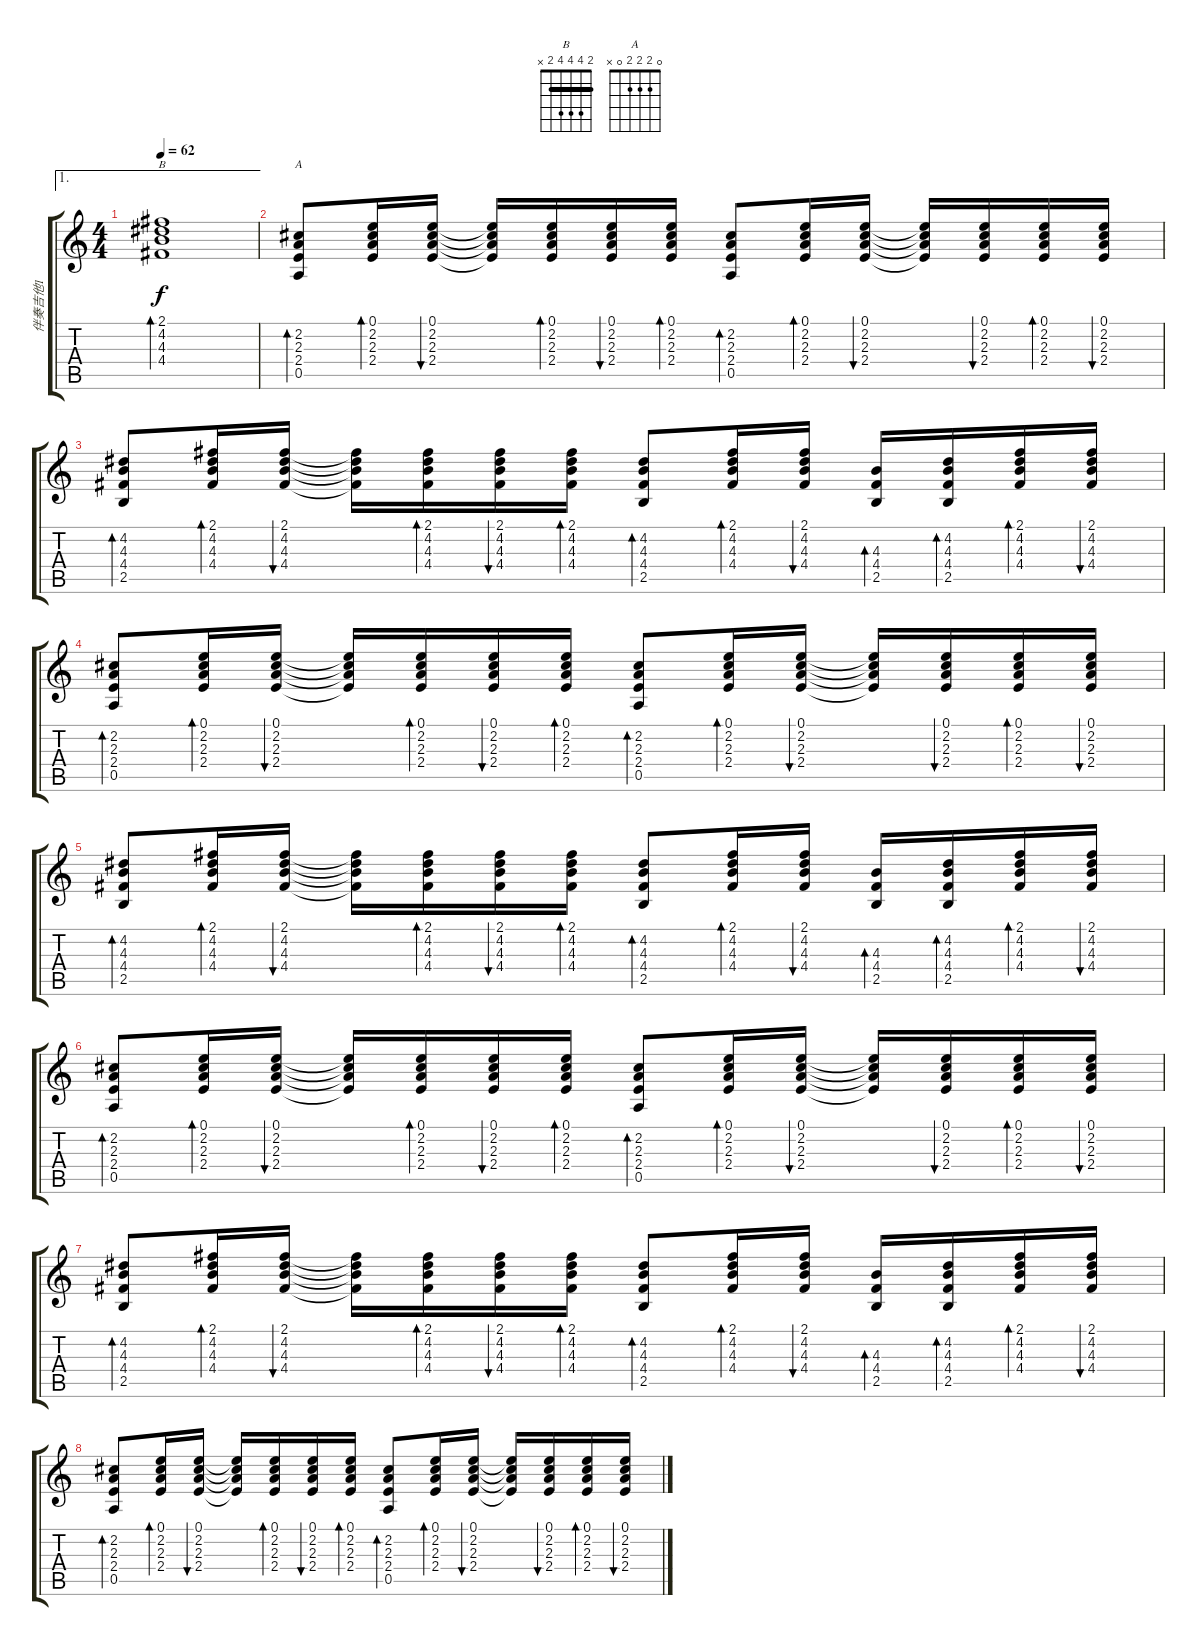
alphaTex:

\track ("伴奏吉他1" "伴奏吉他1") {instrument acousticguitarsteel}
\staff {score tabs}
\tuning (E4 B3 G3 D3 A2 E2) {hide}
\chord ("B" 2 4 4 4 2 x) {barre 2}
\chord ("A" 0 2 2 2 0 x)
\ae 1
\ts (4 4)
\tempo 62
\clef g2
\ks c
(2.1 4.2 4.3 4.4).1{bd 120 ch "B" dy f} |
(2.2 2.3 2.4 0.5).8{bd 30 ch "A"} (0.1 2.2 2.3 2.4).16{bd 30} (0.1 2.2 2.3 2.4).16{bu 30} (0.1{t} 2.2{t} 2.3{t} 2.4{t}).16 (0.1 2.2 2.3 2.4).16{bd 30} (0.1 2.2 2.3 2.4).16{bu 30} (0.1 2.2 2.3 2.4).16{bd 30} (2.2 2.3 2.4 0.5).8{bd 30} (0.1 2.2 2.3 2.4).16{bd 30} (0.1 2.2 2.3 2.4).16{bu 30} (0.1{t} 2.2{t} 2.3{t} 2.4{t}).16 (0.1 2.2 2.3 2.4).16{bu 60} (0.1 2.2 2.3 2.4).16{bd 30} (0.1 2.2 2.3 2.4).16{bu 30} |
(4.2 4.3 4.4 2.5).8{bd 30} (2.1 4.2 4.3 4.4).16{bd 30} (2.1 4.2 4.3 4.4).16{bu 30} (2.1{t} 4.2{t} 4.3{t} 4.4{t}).16 (2.1 4.2 4.3 4.4).16{bd 30} (2.1 4.2 4.3 4.4).16{bu 30} (2.1 4.2 4.3 4.4).16{bd 30} (4.2 4.3 4.4 2.5).8{bd 30} (2.1 4.2 4.3 4.4).16{bd 30} (2.1 4.2 4.3 4.4).16{bu 30} (4.3 4.4 2.5).16{bd 60} (4.2 4.3 4.4 2.5).16{bd 60} (2.1 4.2 4.3 4.4).16{bd 30} (2.1 4.2 4.3 4.4).16{bu 30} |
(2.2 2.3 2.4 0.5).8{bd 30} (0.1 2.2 2.3 2.4).16{bd 30} (0.1 2.2 2.3 2.4).16{bu 30} (0.1{t} 2.2{t} 2.3{t} 2.4{t}).16 (0.1 2.2 2.3 2.4).16{bd 30} (0.1 2.2 2.3 2.4).16{bu 30} (0.1 2.2 2.3 2.4).16{bd 30} (2.2 2.3 2.4 0.5).8{bd 30} (0.1 2.2 2.3 2.4).16{bd 30} (0.1 2.2 2.3 2.4).16{bu 30} (0.1{t} 2.2{t} 2.3{t} 2.4{t}).16 (0.1 2.2 2.3 2.4).16{bu 60} (0.1 2.2 2.3 2.4).16{bd 30} (0.1 2.2 2.3 2.4).16{bu 30} |
(4.2 4.3 4.4 2.5).8{bd 30} (2.1 4.2 4.3 4.4).16{bd 30} (2.1 4.2 4.3 4.4).16{bu 30} (2.1{t} 4.2{t} 4.3{t} 4.4{t}).16 (2.1 4.2 4.3 4.4).16{bd 30} (2.1 4.2 4.3 4.4).16{bu 30} (2.1 4.2 4.3 4.4).16{bd 30} (4.2 4.3 4.4 2.5).8{bd 30} (2.1 4.2 4.3 4.4).16{bd 30} (2.1 4.2 4.3 4.4).16{bu 30} (4.3 4.4 2.5).16{bd 60} (4.2 4.3 4.4 2.5).16{bd 60} (2.1 4.2 4.3 4.4).16{bd 30} (2.1 4.2 4.3 4.4).16{bu 30} |
(2.2 2.3 2.4 0.5).8{bd 30} (0.1 2.2 2.3 2.4).16{bd 30} (0.1 2.2 2.3 2.4).16{bu 30} (0.1{t} 2.2{t} 2.3{t} 2.4{t}).16 (0.1 2.2 2.3 2.4).16{bd 30} (0.1 2.2 2.3 2.4).16{bu 30} (0.1 2.2 2.3 2.4).16{bd 30} (2.2 2.3 2.4 0.5).8{bd 30} (0.1 2.2 2.3 2.4).16{bd 30} (0.1 2.2 2.3 2.4).16{bu 30} (0.1{t} 2.2{t} 2.3{t} 2.4{t}).16 (0.1 2.2 2.3 2.4).16{bu 60} (0.1 2.2 2.3 2.4).16{bd 30} (0.1 2.2 2.3 2.4).16{bu 30} |
(4.2 4.3 4.4 2.5).8{bd 30} (2.1 4.2 4.3 4.4).16{bd 30} (2.1 4.2 4.3 4.4).16{bu 30} (2.1{t} 4.2{t} 4.3{t} 4.4{t}).16 (2.1 4.2 4.3 4.4).16{bd 30} (2.1 4.2 4.3 4.4).16{bu 30} (2.1 4.2 4.3 4.4).16{bd 30} (4.2 4.3 4.4 2.5).8{bd 30} (2.1 4.2 4.3 4.4).16{bd 30} (2.1 4.2 4.3 4.4).16{bu 30} (4.3 4.4 2.5).16{bd 60} (4.2 4.3 4.4 2.5).16{bd 60} (2.1 4.2 4.3 4.4).16{bd 30} (2.1 4.2 4.3 4.4).16{bu 30} |
(2.2 2.3 2.4 0.5).8{bd 30} (0.1 2.2 2.3 2.4).16{bd 30} (0.1 2.2 2.3 2.4).16{bu 30} (0.1{t} 2.2{t} 2.3{t} 2.4{t}).16 (0.1 2.2 2.3 2.4).16{bd 30} (0.1 2.2 2.3 2.4).16{bu 30} (0.1 2.2 2.3 2.4).16{bd 30} (2.2 2.3 2.4 0.5).8{bd 30} (0.1 2.2 2.3 2.4).16{bd 30} (0.1 2.2 2.3 2.4).16{bu 30} (0.1{t} 2.2{t} 2.3{t} 2.4{t}).16 (0.1 2.2 2.3 2.4).16{bu 60} (0.1 2.2 2.3 2.4).16{bd 30} (0.1 2.2 2.3 2.4).16{bu 30}
